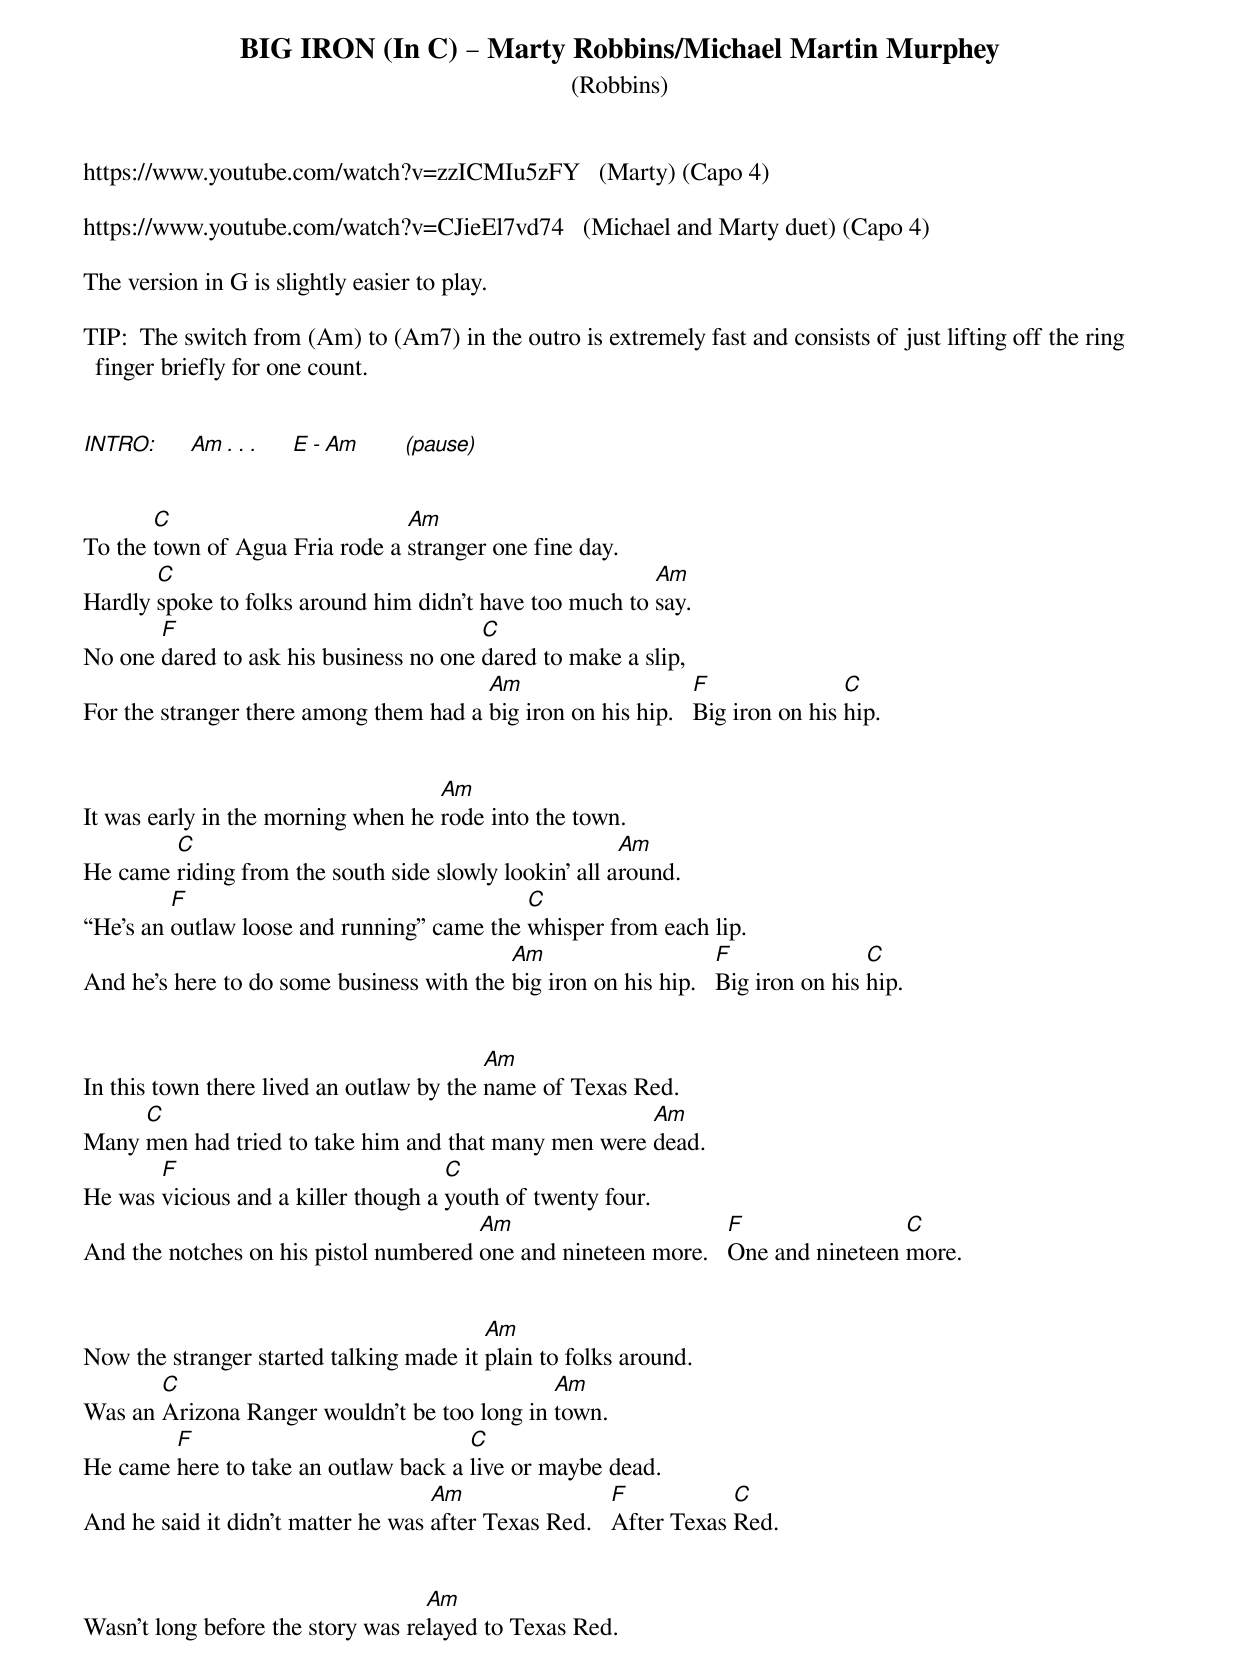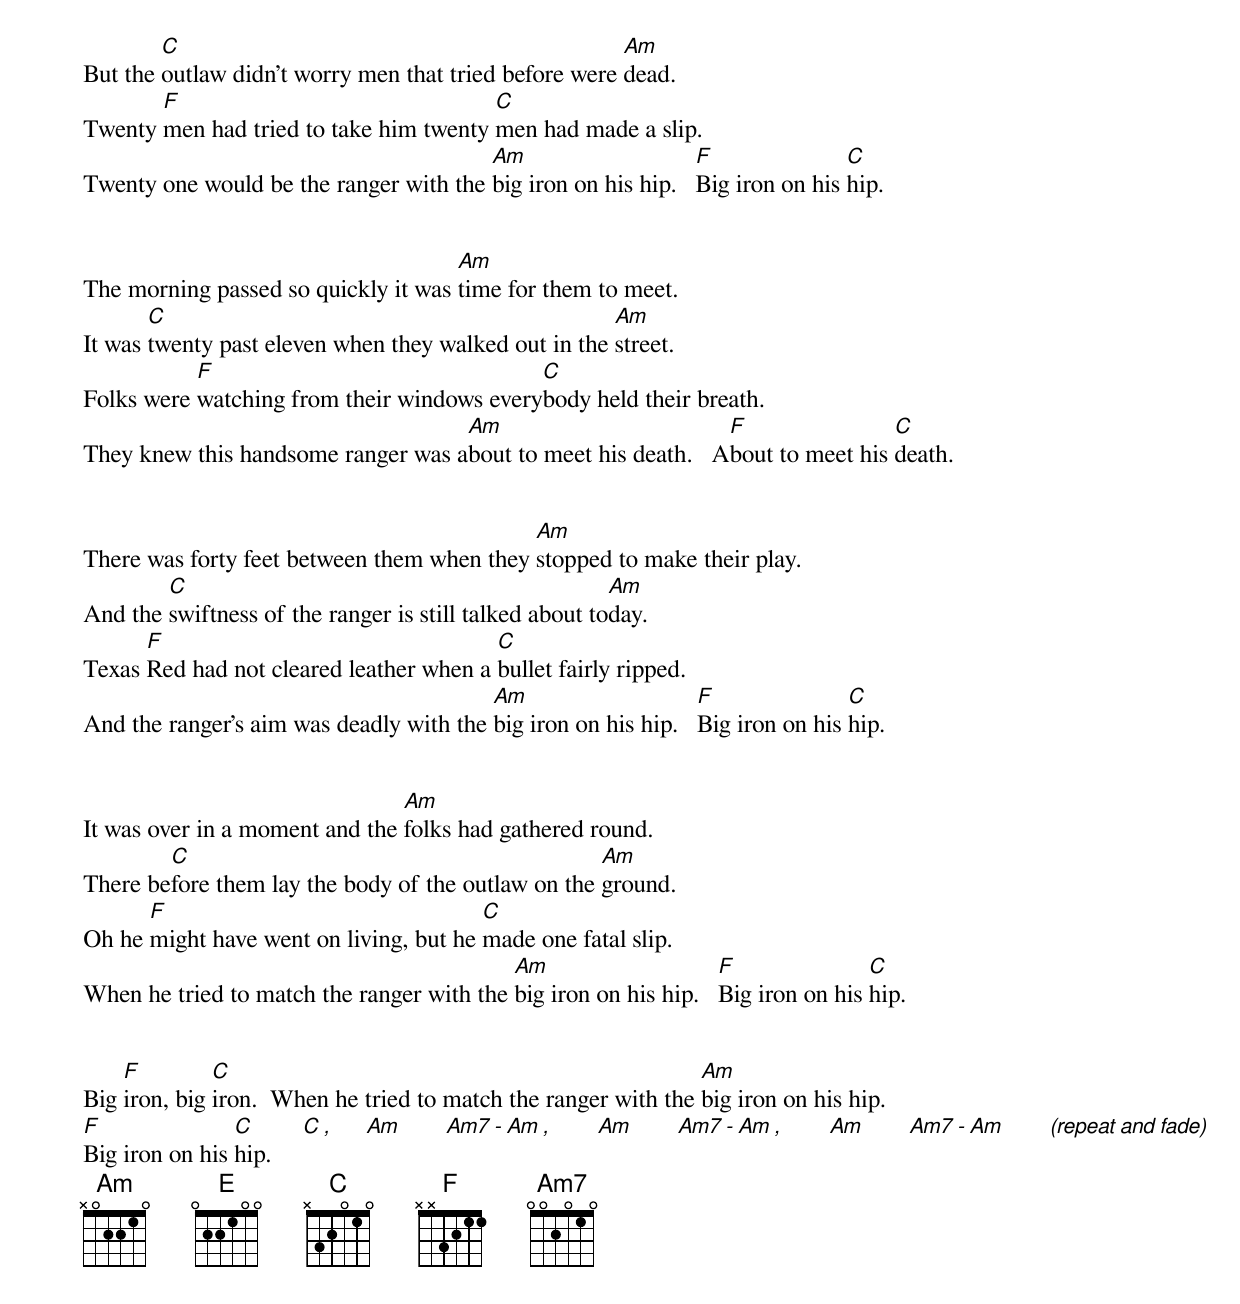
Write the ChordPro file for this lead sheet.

{define: F base-fret 1 frets x x 3 2 1 1}
{define: Am7 base-fret 1 frets 0 0 2 0 1 0}
{t: BIG IRON (In C) – Marty Robbins/Michael Martin Murphey}
{st: (Robbins)}
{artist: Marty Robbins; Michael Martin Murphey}
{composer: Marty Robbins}


https://www.youtube.com/watch?v=zzICMIu5zFY   (Marty) (Capo 4)

https://www.youtube.com/watch?v=CJieEl7vd74   (Michael and Marty duet) (Capo 4)

The version in G is slightly easier to play.

TIP:  The switch from (Am) to (Am7) in the outro is extremely fast and consists of just lifting off the ring finger briefly for one count.


[INTRO:]     [Am][.][.][.]     [E][-][Am]       [(pause)]


To the [C]town of Agua Fria rode a [Am]stranger one fine day.
Hardly [C]spoke to folks around him didn't have too much to [Am]say.
No one [F]dared to ask his business no one [C]dared to make a slip,
For the stranger there among them had a [Am]big iron on his hip.   [F]Big iron on his [C]hip.


It was early in the morning when he [Am]rode into the town.
He came [C]riding from the south side slowly lookin' all a[Am]round.
“He's an [F]outlaw loose and running” came the [C]whisper from each lip.
And he's here to do some business with the [Am]big iron on his hip.   [F]Big iron on his [C]hip.


In this town there lived an outlaw by the [Am]name of Texas Red.
Many [C]men had tried to take him and that many men were [Am]dead.
He was [F]vicious and a killer though a [C]youth of twenty four.
And the notches on his pistol numbered [Am]one and nineteen more.   [F]One and nineteen [C]more.


Now the stranger started talking made it [Am]plain to folks around.
Was an [C]Arizona Ranger wouldn't be too long in [Am]town.
He came [F]here to take an outlaw back a [C]live or maybe dead.
And he said it didn't matter he was [Am]after Texas Red.   [F]After Texas [C]Red.


Wasn't long before the story was re[Am]layed to Texas Red.
But the [C]outlaw didn't worry men that tried before were [Am]dead.
Twenty [F]men had tried to take him twenty [C]men had made a slip.
Twenty one would be the ranger with the [Am]big iron on his hip.   [F]Big iron on his [C]hip.


The morning passed so quickly it was [Am]time for them to meet.
It was [C]twenty past eleven when they walked out in the [Am]street.
Folks were [F]watching from their windows every[C]body held their breath.
They knew this handsome ranger was a[Am]bout to meet his death.   A[F]bout to meet his [C]death.


There was forty feet between them when they [Am]stopped to make their play.
And the [C]swiftness of the ranger is still talked about to[Am]day.
Texas [F]Red had not cleared leather when a [C]bullet fairly ripped.
And the ranger's aim was deadly with the [Am]big iron on his hip.   [F]Big iron on his [C]hip.


It was over in a moment and the [Am]folks had gathered round.
There be[C]fore them lay the body of the outlaw on the [Am]ground.
Oh he [F]might have went on living, but he [C]made one fatal slip.
When he tried to match the ranger with the [Am]big iron on his hip.   [F]Big iron on his [C]hip.


Big [F]iron, big [C]iron.  When he tried to match the ranger with the [Am]big iron on his hip.
[F]Big iron on his [C]hip.     [C][,]     [Am]       [Am7][-][Am][,]       [Am]       [Am7][-][Am][,]       [Am]       [Am7][-][Am]       [(repeat][and][fade)]
